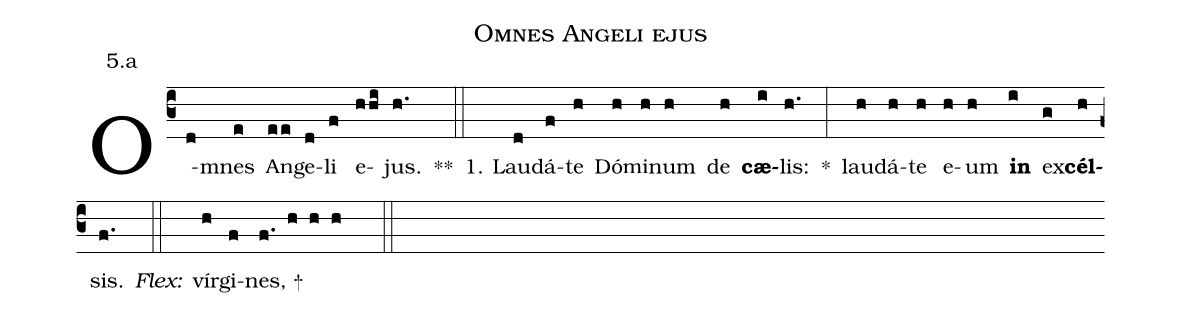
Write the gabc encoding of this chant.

name:Omnes Angeli ejus;
office-part:Antiphona;
mode:5;
annotation: 5.a;
%%
(c3) O(d)mnes(e) An(ee)ge(d)li(f) e(hhi)jus.(h.) **(::)
1. Lau(d)dá(f)te(h) Dó(h)mi(h)num(h) de(h) <b>cæ</b>(i)lis:(h.) *(:) lau(h)dá(h)te(h) e(h)um(h) <b>in</b>(i) ex(g)<b>cél</b>(h)sis.(f.) <i>Flex:</i>(::)  vír(h)gi(f)nes, +(f. h h h  ::)
